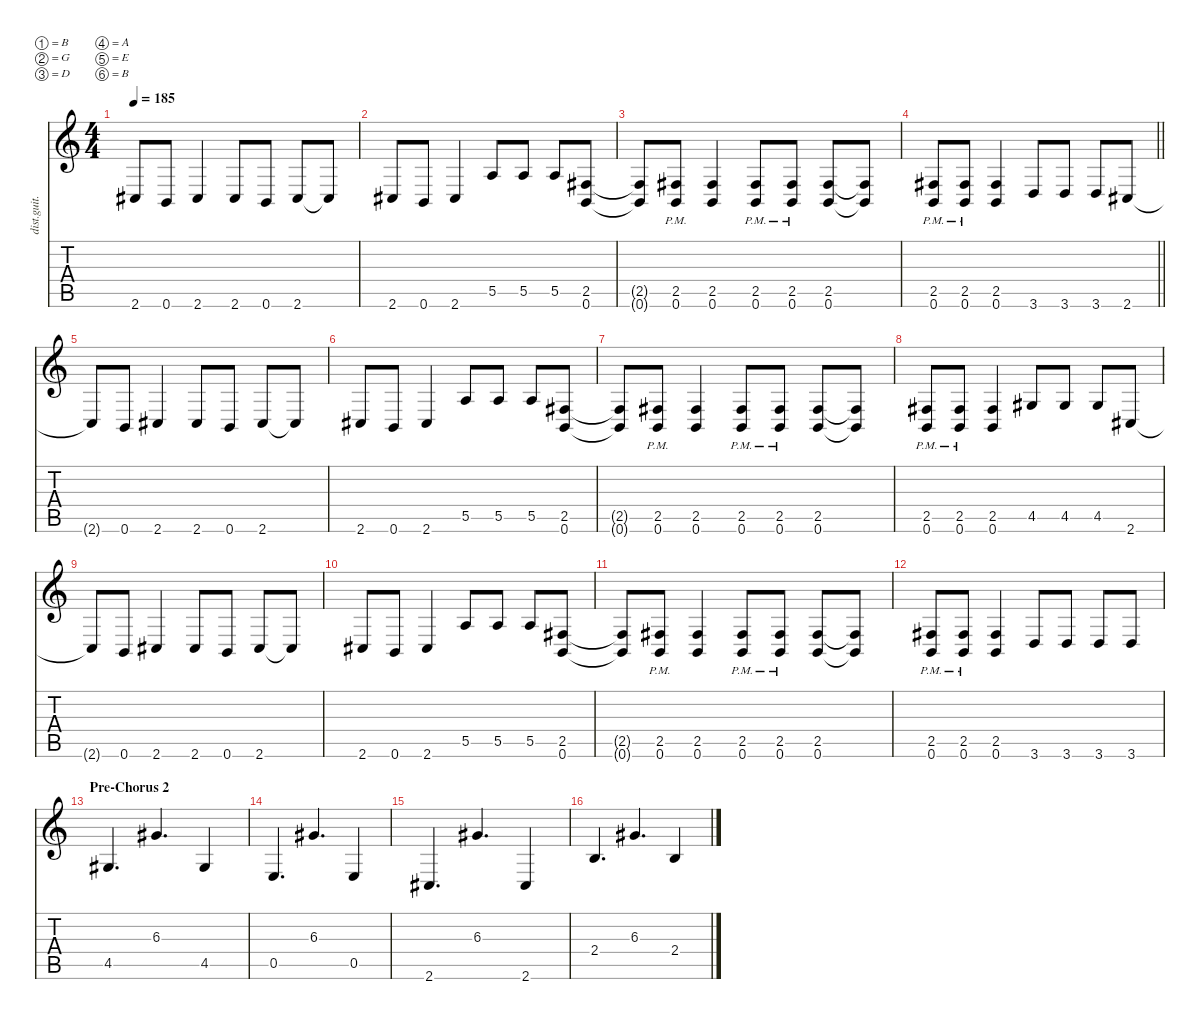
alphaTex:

\defaultSystemsLayout 4
\hideDynamics
\bracketExtendMode nobrackets
\track ("Distortion Guitar - Petr" "dist.guit.") {instrument distortionguitar}
\staff {score tabs}
\tuning (B3 G3 D3 A2 E2 B1)
\ts (4 4)
\tempo 185
\clef g2
\ks c
2.6{t acc #}.8{dy f beam Up} 0.6.8{beam Up} 2.6{acc #}.4{beam Up} 2.6{acc #}.8{beam Up} 0.6.8{beam Up} 2.6{acc #}.8{beam Up} 2.6{t acc #}.8{beam Up} |
2.6{acc #}.8{beam Up} 0.6.8{beam Up} 2.6{acc #}.4{beam Up} 5.5.8{beam Up} 5.5.8{beam Up} 5.5.8{beam Up} (2.5{acc #} 0.6).8{beam Up} |
(2.5{t acc #} 0.6{t}).8{beam Up} (2.5{pm acc #} 0.6{pm}).8{beam Up} (2.5{acc #} 0.6).4{beam Up} (2.5{pm acc #} 0.6{pm}).8{beam Up} (2.5{pm acc #} 0.6{pm}).8{beam Up} (2.5{acc #} 0.6).8{beam Up} (2.5{t acc #} 0.6{t}).8{beam Up} |
\barLineRight lightlight
(2.5{pm acc #} 0.6{pm}).8{beam Up} (2.5{pm acc #} 0.6{pm}).8{beam Up} (2.5{acc #} 0.6).4{beam Up} 3.6.8{beam Up} 3.6.8{beam Up} 3.6.8{beam Up} 2.6{acc #}.8{beam Up} |
2.6{t acc #}.8{beam Up} 0.6.8{beam Up} 2.6{acc #}.4{beam Up} 2.6{acc #}.8{beam Up} 0.6.8{beam Up} 2.6{acc #}.8{beam Up} 2.6{t acc #}.8{beam Up} |
2.6{acc #}.8{beam Up} 0.6.8{beam Up} 2.6{acc #}.4{beam Up} 5.5.8{beam Up} 5.5.8{beam Up} 5.5.8{beam Up} (2.5{acc #} 0.6).8{beam Up} |
(2.5{t acc #} 0.6{t}).8{beam Up} (2.5{pm acc #} 0.6{pm}).8{beam Up} (2.5{acc #} 0.6).4{beam Up} (2.5{pm acc #} 0.6{pm}).8{beam Up} (2.5{pm acc #} 0.6{pm}).8{beam Up} (2.5{acc #} 0.6).8{beam Up} (2.5{t acc #} 0.6{t}).8{beam Up} |
(2.5{pm acc #} 0.6{pm}).8{beam Up} (2.5{pm acc #} 0.6{pm}).8{beam Up} (2.5{acc #} 0.6).4{beam Up} 4.5{acc #}.8{beam Up} 4.5{acc #}.8{beam Up} 4.5{acc #}.8{beam Up} 2.6{acc #}.8{beam Up} |
2.6{t acc #}.8{beam Up} 0.6.8{beam Up} 2.6{acc #}.4{beam Up} 2.6{acc #}.8{beam Up} 0.6.8{beam Up} 2.6{acc #}.8{beam Up} 2.6{t acc #}.8{beam Up} |
2.6{acc #}.8{beam Up} 0.6.8{beam Up} 2.6{acc #}.4{beam Up} 5.5.8{beam Up} 5.5.8{beam Up} 5.5.8{beam Up} (2.5{acc #} 0.6).8{beam Up} |
(2.5{t acc #} 0.6{t}).8{beam Up} (2.5{pm acc #} 0.6{pm}).8{beam Up} (2.5{acc #} 0.6).4{beam Up} (2.5{pm acc #} 0.6{pm}).8{beam Up} (2.5{pm acc #} 0.6{pm}).8{beam Up} (2.5{acc #} 0.6).8{beam Up} (2.5{t acc #} 0.6{t}).8{beam Up} |
(2.5{pm acc #} 0.6{pm}).8{beam Up} (2.5{pm acc #} 0.6{pm}).8{beam Up} (2.5{acc #} 0.6).4{beam Up} 3.6.8{beam Up} 3.6.8{beam Up} 3.6.8{beam Up} 3.6.8{beam Up} |
\section ("" "Pre-Chorus 2")
4.5{acc #}.4{d beam Up} 6.3{acc #}.4{d beam Up} 4.5{acc #}.4{beam Up} |
0.5.4{d beam Up} 6.3{acc #}.4{d beam Up} 0.5.4{beam Up} |
2.6{acc #}.4{d beam Up} 6.3{acc #}.4{d beam Up} 2.6{acc #}.4{beam Up} |
2.4.4{d beam Up} 6.3{acc #}.4{d beam Up} 2.4.4{beam Up}
